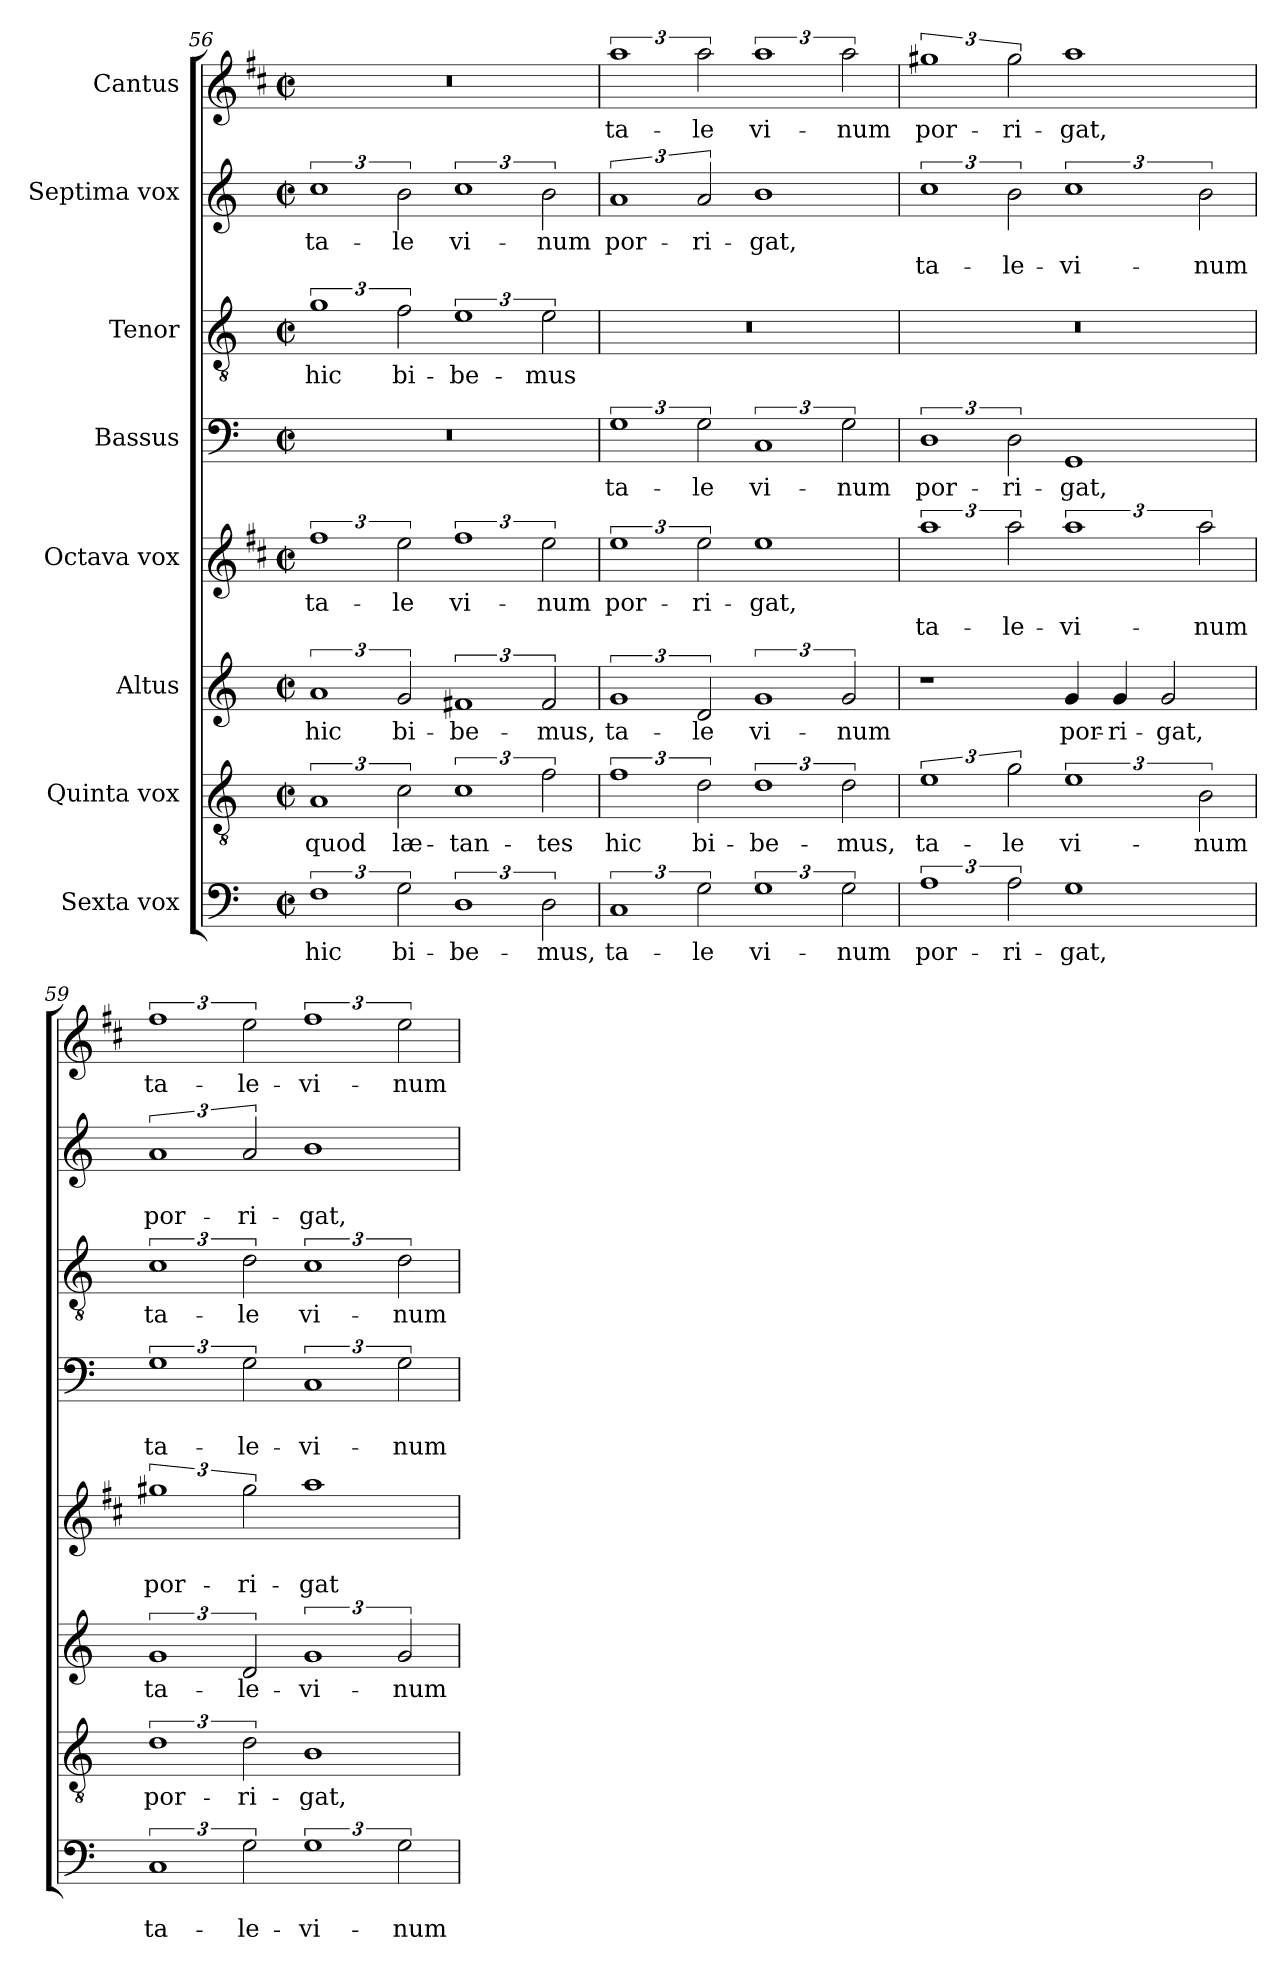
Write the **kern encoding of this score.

**kern	**text	**text	**kern	**text	**kern	**text	**kern	**text	**text	**kern	**text	**text	**kern	**text	**kern	**text	**text	**kern	**text
*part8	*part8	*part8	*part7	*part7	*part6	*part6	*part5	*part5	*part5	*part4	*part4	*part4	*part3	*part3	*part2	*part2	*part2	*part1	*part1
*staff8	*staff8	*staff8	*staff7	*staff7	*staff6	*staff6	*staff5	*staff5	*staff5	*staff4	*staff4	*staff4	*staff3	*staff3	*staff2	*staff2	*staff2	*staff1	*staff1
*I"Sexta vox	*	*	*I"Quinta vox	*	*I"Altus	*	*I"Octava vox	*	*	*I"Bassus	*	*	*I"Tenor	*	*I"Septima vox	*	*	*I"Cantus	*
*clefF4	*	*	*clefGv2	*	*clefG2	*	*clefG2	*	*	*clefF4	*	*	*clefGv2	*	*clefG2	*	*	*clefG2	*
*	*	*	*	*	*	*	*ITrd1c2	*	*	*	*	*	*	*	*	*	*	*ITrd1c2	*
*k[]	*	*	*k[]	*	*k[]	*	*k[]	*	*	*k[]	*	*	*k[]	*	*k[]	*	*	*k[]	*
*C:	*	*	*C:	*	*C:	*	*C:	*	*	*C:	*	*	*C:	*	*C:	*	*	*C:	*
*M4/2	*	*	*M4/2	*	*M4/2	*	*M4/2	*	*	*M4/2	*	*	*M4/2	*	*M4/2	*	*	*M4/2	*
*met(c|)	*	*	*met(c|)	*	*met(c|)	*	*met(c|)	*	*	*met(c|)	*	*	*met(c|)	*	*met(c|)	*	*	*met(c|)	*
=56	=56	=56	=56	=56	=56	=56	=56	=56	=56	=56	=56	=56	=56	=56	=56	=56	=56	=56	=56
!	!LO:LY:b	!	!	!LO:LY:b	!	!LO:LY:b	!	!LO:LY:b	!	!	!	!	!	!LO:LY:b	!	!LO:LY:b	!	!	!
3%2F	hic	.	3%2A	quod	3%2a	hic	3%2ee	ta-	.	0r	.	.	3%2g	hic	3%2cc	ta-	.	0r	.
!	!LO:LY:b	!	!	!LO:LY:b	!	!LO:LY:b	!	!LO:LY:b	!	!	!	!	!	!LO:LY:b	!	!LO:LY:b	!	!	!
3G	bi-	.	3c	læ-	3g	bi-	3dd	-le	.	.	.	.	3f	bi-	3b	-le	.	.	.
!	!LO:LY:b	!	!	!LO:LY:b	!	!LO:LY:b	!	!LO:LY:b	!	!	!	!	!	!LO:LY:b	!	!LO:LY:b	!	!	!
3%2D	-be-	.	3%2c	-tan-	3%2f#X	-be-	3%2ee	vi-	.	.	.	.	3%2e	-be-	3%2cc	vi-	.	.	.
!	!LO:LY:b	!	!	!LO:LY:b	!	!LO:LY:b	!	!LO:LY:b	!	!	!	!	!	!LO:LY:b	!	!LO:LY:b	!	!	!
3D	-mus,	.	3f	-tes	3f#	-mus,	3dd	-num	.	.	.	.	3e	-mus	3b	-num	.	.	.
=57	=57	=57	=57	=57	=57	=57	=57	=57	=57	=57	=57	=57	=57	=57	=57	=57	=57	=57	=57
!	!LO:LY:b	!	!	!LO:LY:b	!	!LO:LY:b	!	!LO:LY:b	!	!	!LO:LY:b	!	!	!	!	!LO:LY:b	!	!	!LO:LY:b
3%2C	ta-	.	3%2f	hic	3%2g	ta-	3%2dd	por-	.	3%2G	ta-	.	0r	.	3%2a	por-	.	3%2gg	ta-
!	!LO:LY:b	!	!	!LO:LY:b	!	!LO:LY:b	!	!LO:LY:b	!	!	!LO:LY:b	!	!	!	!	!LO:LY:b	!	!	!LO:LY:b
3G	-le	.	3d	bi-	3d	-le	3dd	-ri-	.	3G	-le	.	.	.	3a	-ri-	.	3gg	-le
!	!LO:LY:b	!	!	!LO:LY:b	!	!LO:LY:b	!	!LO:LY:b	!	!	!LO:LY:b	!	!	!	!	!LO:LY:b	!	!	!LO:LY:b
3%2G	vi-	.	3%2d	-be-	3%2g	vi-	1dd	-gat,	.	3%2C	vi-	.	.	.	1b	-gat,	.	3%2gg	vi-
!	!LO:LY:b	!	!	!LO:LY:b	!	!LO:LY:b	!	!	!	!	!LO:LY:b	!	!	!	!	!	!	!	!LO:LY:b
3G	-num	.	3d	-mus,	3g	-num	.	.	.	3G	-num	.	.	.	.	.	.	3gg	-num
!!LO:LB:g=z
=58	=58	=58	=58	=58	=58	=58	=58	=58	=58	=58	=58	=58	=58	=58	=58	=58	=58	=58	=58
!	!LO:LY:b	!	!	!LO:LY:b	!	!	!	!	!LO:LY:b	!	!LO:LY:b	!	!	!	!	!	!LO:LY:b	!	!LO:LY:b
3%2A	por-	.	3%2e	ta-	1r	.	3%2gg	.	ta-	3%2D	por-	.	0r	.	3%2cc	.	ta-	3%2ff#X	por-
!	!LO:LY:b	!	!	!LO:LY:b	!	!	!	!	!LO:LY:b	!	!LO:LY:b	!	!	!	!	!	!LO:LY:b	!	!LO:LY:b
3A	-ri-	.	3g	-le	.	.	3gg	.	-le-	3D	-ri-	.	.	.	3b	.	-le-	3ff#	-ri-
!	!LO:LY:b	!	!	!LO:LY:b	!	!LO:LY:b	!	!	!LO:LY:b	!	!LO:LY:b	!	!	!	!	!	!LO:LY:b	!	!LO:LY:b
1G	-gat,	.	3%2e	vi-	4g	por-	3%2gg	.	-vi-	1GG	-gat,	.	.	.	3%2cc	.	-vi-	1gg	-gat,
!	!	!	!	!	!	!LO:LY:b	!	!	!	!	!	!	!	!	!	!	!	!	!
.	.	.	.	.	4g	-ri-	.	.	.	.	.	.	.	.	.	.	.	.	.
!	!	!	!	!	!	!LO:LY:b	!	!	!	!	!	!	!	!	!	!	!	!	!
.	.	.	.	.	2g	-gat,	.	.	.	.	.	.	.	.	.	.	.	.	.
!	!	!	!	!LO:LY:b	!	!	!	!	!LO:LY:b	!	!	!	!	!	!	!	!LO:LY:b	!	!
.	.	.	3B	-num	.	.	3gg	.	-num	.	.	.	.	.	3b	.	-num	.	.
!!LO:LB:g=z
=59	=59	=59	=59	=59	=59	=59	=59	=59	=59	=59	=59	=59	=59	=59	=59	=59	=59	=59	=59
!	!	!LO:LY:b	!	!LO:LY:b	!	!LO:LY:b	!	!	!LO:LY:b	!	!	!LO:LY:b	!	!LO:LY:b	!	!	!LO:LY:b	!	!LO:LY:b
3%2C	.	ta-	3%2d	por-	3%2g	ta-	3%2ff#X	.	por-	3%2G	.	ta-	3%2c	ta-	3%2a	.	por-	3%2ee	ta-
!	!	!LO:LY:b	!	!LO:LY:b	!	!LO:LY:b	!	!	!LO:LY:b	!	!	!LO:LY:b	!	!LO:LY:b	!	!	!LO:LY:b	!	!LO:LY:b
3G	.	-le-	3d	-ri-	3d	-le-	3ff#	.	-ri-	3G	.	-le-	3d	-le	3a	.	-ri-	3dd	-le-
!	!	!LO:LY:b	!	!LO:LY:b	!	!LO:LY:b	!	!	!LO:LY:b	!	!	!LO:LY:b	!	!LO:LY:b	!	!	!LO:LY:b	!	!LO:LY:b
3%2G	.	-vi-	1B	-gat,	3%2g	-vi-	1gg	.	-gat	3%2C	.	-vi-	3%2c	vi-	1b	.	-gat,	3%2ee	-vi-
!	!	!LO:LY:b	!	!	!	!LO:LY:b	!	!	!	!	!	!LO:LY:b	!	!LO:LY:b	!	!	!	!	!LO:LY:b
3G	.	-num	.	.	3g	-num	.	.	.	3G	.	-num	3d	-num	.	.	.	3dd	-num
=	=	=	=	=	=	=	=	=	=	=	=	=	=	=	=	=	=	=	=
*-	*-	*-	*-	*-	*-	*-	*-	*-	*-	*-	*-	*-	*-	*-	*-	*-	*-	*-	*-
